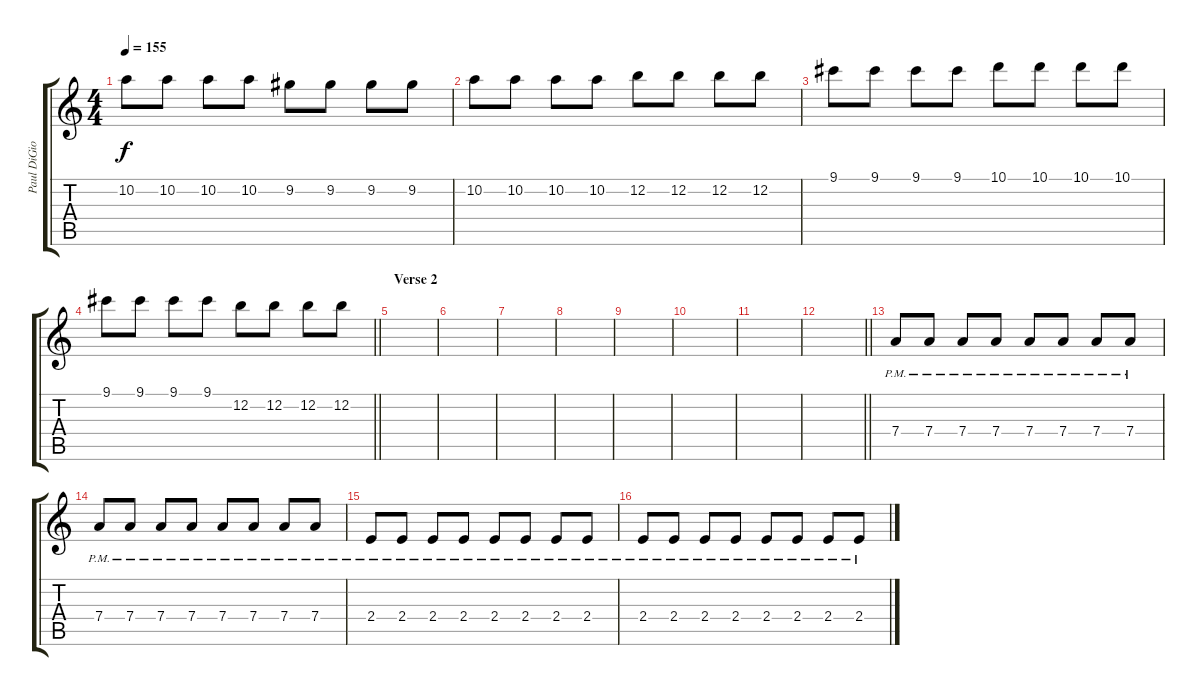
\track ("Paul DiGiovanni (Lead Guitar)" "Paul DiGio") {instrument overdrivenguitar}
\staff {score tabs}
\tuning (E4 B3 G3 D3 A2 E2) {hide}
\ts (4 4)
\tempo 155
\clef g2
\ks c
10.2.8{dy f} 10.2.8 10.2.8 10.2.8 9.2.8 9.2.8 9.2.8 9.2.8 |
10.2.8 10.2.8 10.2.8 10.2.8 12.2.8 12.2.8 12.2.8 12.2.8 |
9.1.8 9.1.8 9.1.8 9.1.8 10.1.8 10.1.8 10.1.8 10.1.8 |
\barLineRight lightlight
9.1.8 9.1.8 9.1.8 9.1.8 12.2.8 12.2.8 12.2.8 12.2.8 |
\section ("" "Verse 2")
|
|
|
|
|
|
|
\barLineRight lightlight
|
7.4{pm}.8 7.4{pm}.8 7.4{pm}.8 7.4{pm}.8 7.4{pm}.8 7.4{pm}.8 7.4{pm}.8 7.4{pm}.8 |
7.4{pm}.8 7.4{pm}.8 7.4{pm}.8 7.4{pm}.8 7.4{pm}.8 7.4{pm}.8 7.4{pm}.8 7.4{pm}.8 |
2.4{pm}.8 2.4{pm}.8 2.4{pm}.8 2.4{pm}.8 2.4{pm}.8 2.4{pm}.8 2.4{pm}.8 2.4{pm}.8 |
2.4{pm}.8 2.4{pm}.8 2.4{pm}.8 2.4{pm}.8 2.4{pm}.8 2.4{pm}.8 2.4{pm}.8 2.4{pm}.8
